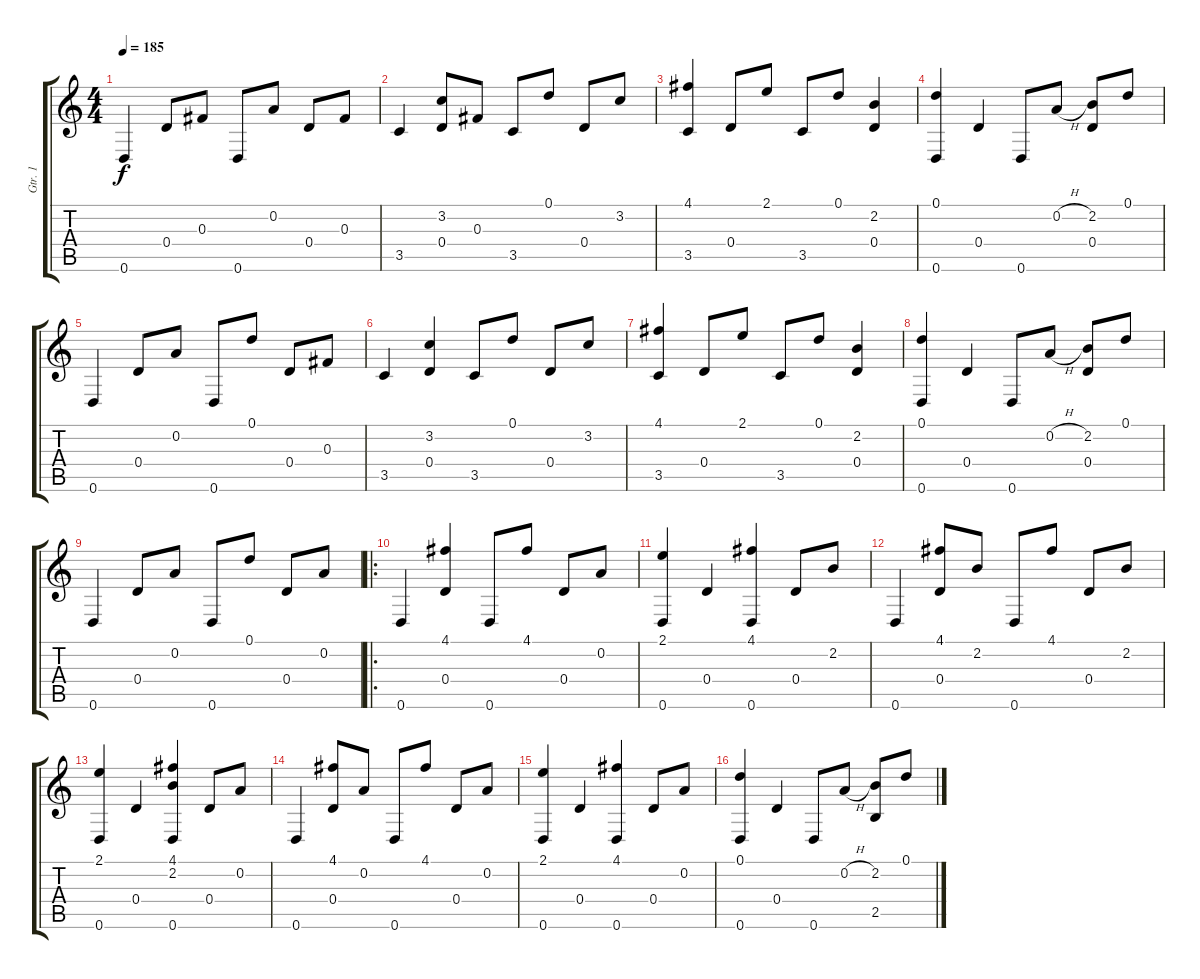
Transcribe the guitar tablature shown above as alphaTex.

\track ("Gtr. 1" "Gtr. 1") {instrument acousticguitarsteel}
\staff {score tabs}
\tuning (D4 A3 Gb3 D3 A2 D2) {hide}
\ts (4 4)
\tempo 185
\clef g2
\ks c
0.6.4{dy f} 0.4.8 0.3.8 0.6.8 0.2.8 0.4.8 0.3.8 |
3.5.4 (3.2 0.4).8 0.3.8 3.5.8 0.1.8 0.4.8 3.2.8 |
(4.1 3.5).4 0.4.8 2.1.8 3.5.8 0.1.8 (2.2 0.4).4 |
(0.1 0.6).4 0.4.4 0.6.8 0.2{h}.8 (2.2 0.4).8 0.1.8 |
0.6.4 0.4.8 0.2.8 0.6.8 0.1.8 0.4.8 0.3.8 |
3.5.4 (3.2 0.4).4 3.5.8 0.1.8 0.4.8 3.2.8 |
(4.1 3.5).4 0.4.8 2.1.8 3.5.8 0.1.8 (2.2 0.4).4 |
(0.1 0.6).4 0.4.4 0.6.8 0.2{h}.8 (2.2 0.4).8 0.1.8 |
0.6.4 0.4.8 0.2.8 0.6.8 0.1.8 0.4.8 0.2.8 |
\ro
0.6.4 (4.1 0.4).4 0.6.8 4.1.8 0.4.8 0.2.8 |
(2.1 0.6).4 0.4.4 (4.1 0.6).4 0.4.8 2.2.8 |
0.6.4 (4.1 0.4).8 2.2.8 0.6.8 4.1.8 0.4.8 2.2.8 |
(2.1 0.6).4 0.4.4 (4.1 2.2 0.6).4 0.4.8 0.2.8 |
0.6.4 (4.1 0.4).8 0.2.8 0.6.8 4.1.8 0.4.8 0.2.8 |
(2.1 0.6).4 0.4.4 (4.1 0.6).4 0.4.8 0.2.8 |
(0.1 0.6).4 0.4.4 0.6.8 0.2{h}.8 (2.2 2.5).8 0.1.8
